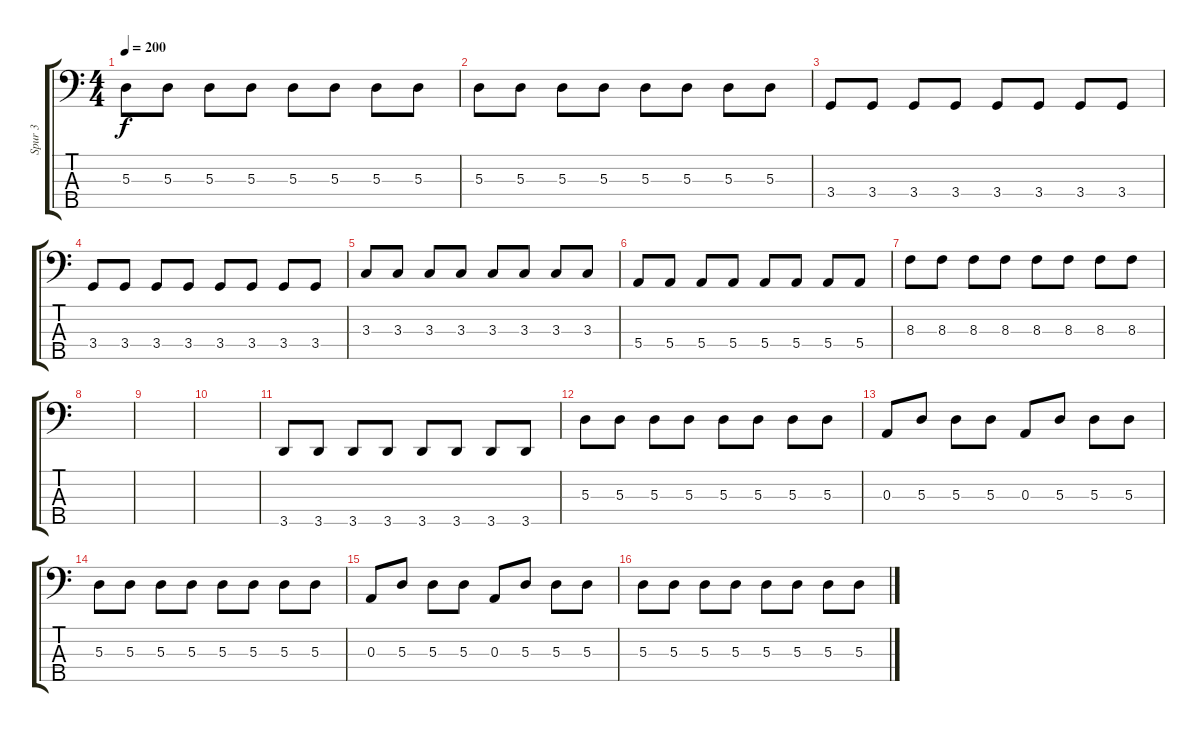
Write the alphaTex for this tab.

\track ("Spur 3" "Spur 3") {instrument electricbasspick}
\staff {score tabs}
\tuning (G2 D2 A1 E1 B0) {hide}
\ts (4 4)
\tempo 200
\clef f4
\ks c
5.3.8{dy f} 5.3.8 5.3.8 5.3.8 5.3.8 5.3.8 5.3.8 5.3.8 |
5.3.8 5.3.8 5.3.8 5.3.8 5.3.8 5.3.8 5.3.8 5.3.8 |
3.4.8 3.4.8 3.4.8 3.4.8 3.4.8 3.4.8 3.4.8 3.4.8 |
3.4.8 3.4.8 3.4.8 3.4.8 3.4.8 3.4.8 3.4.8 3.4.8 |
3.3.8 3.3.8 3.3.8 3.3.8 3.3.8 3.3.8 3.3.8 3.3.8 |
5.4.8 5.4.8 5.4.8 5.4.8 5.4.8 5.4.8 5.4.8 5.4.8 |
8.3.8 8.3.8 8.3.8 8.3.8 8.3.8 8.3.8 8.3.8 8.3.8 |
|
|
|
3.5.8 3.5.8 3.5.8 3.5.8 3.5.8 3.5.8 3.5.8 3.5.8 |
5.3.8 5.3.8 5.3.8 5.3.8 5.3.8 5.3.8 5.3.8 5.3.8 |
0.3.8 5.3.8 5.3.8 5.3.8 0.3.8 5.3.8 5.3.8 5.3.8 |
5.3.8 5.3.8 5.3.8 5.3.8 5.3.8 5.3.8 5.3.8 5.3.8 |
0.3.8 5.3.8 5.3.8 5.3.8 0.3.8 5.3.8 5.3.8 5.3.8 |
5.3.8 5.3.8 5.3.8 5.3.8 5.3.8 5.3.8 5.3.8 5.3.8
